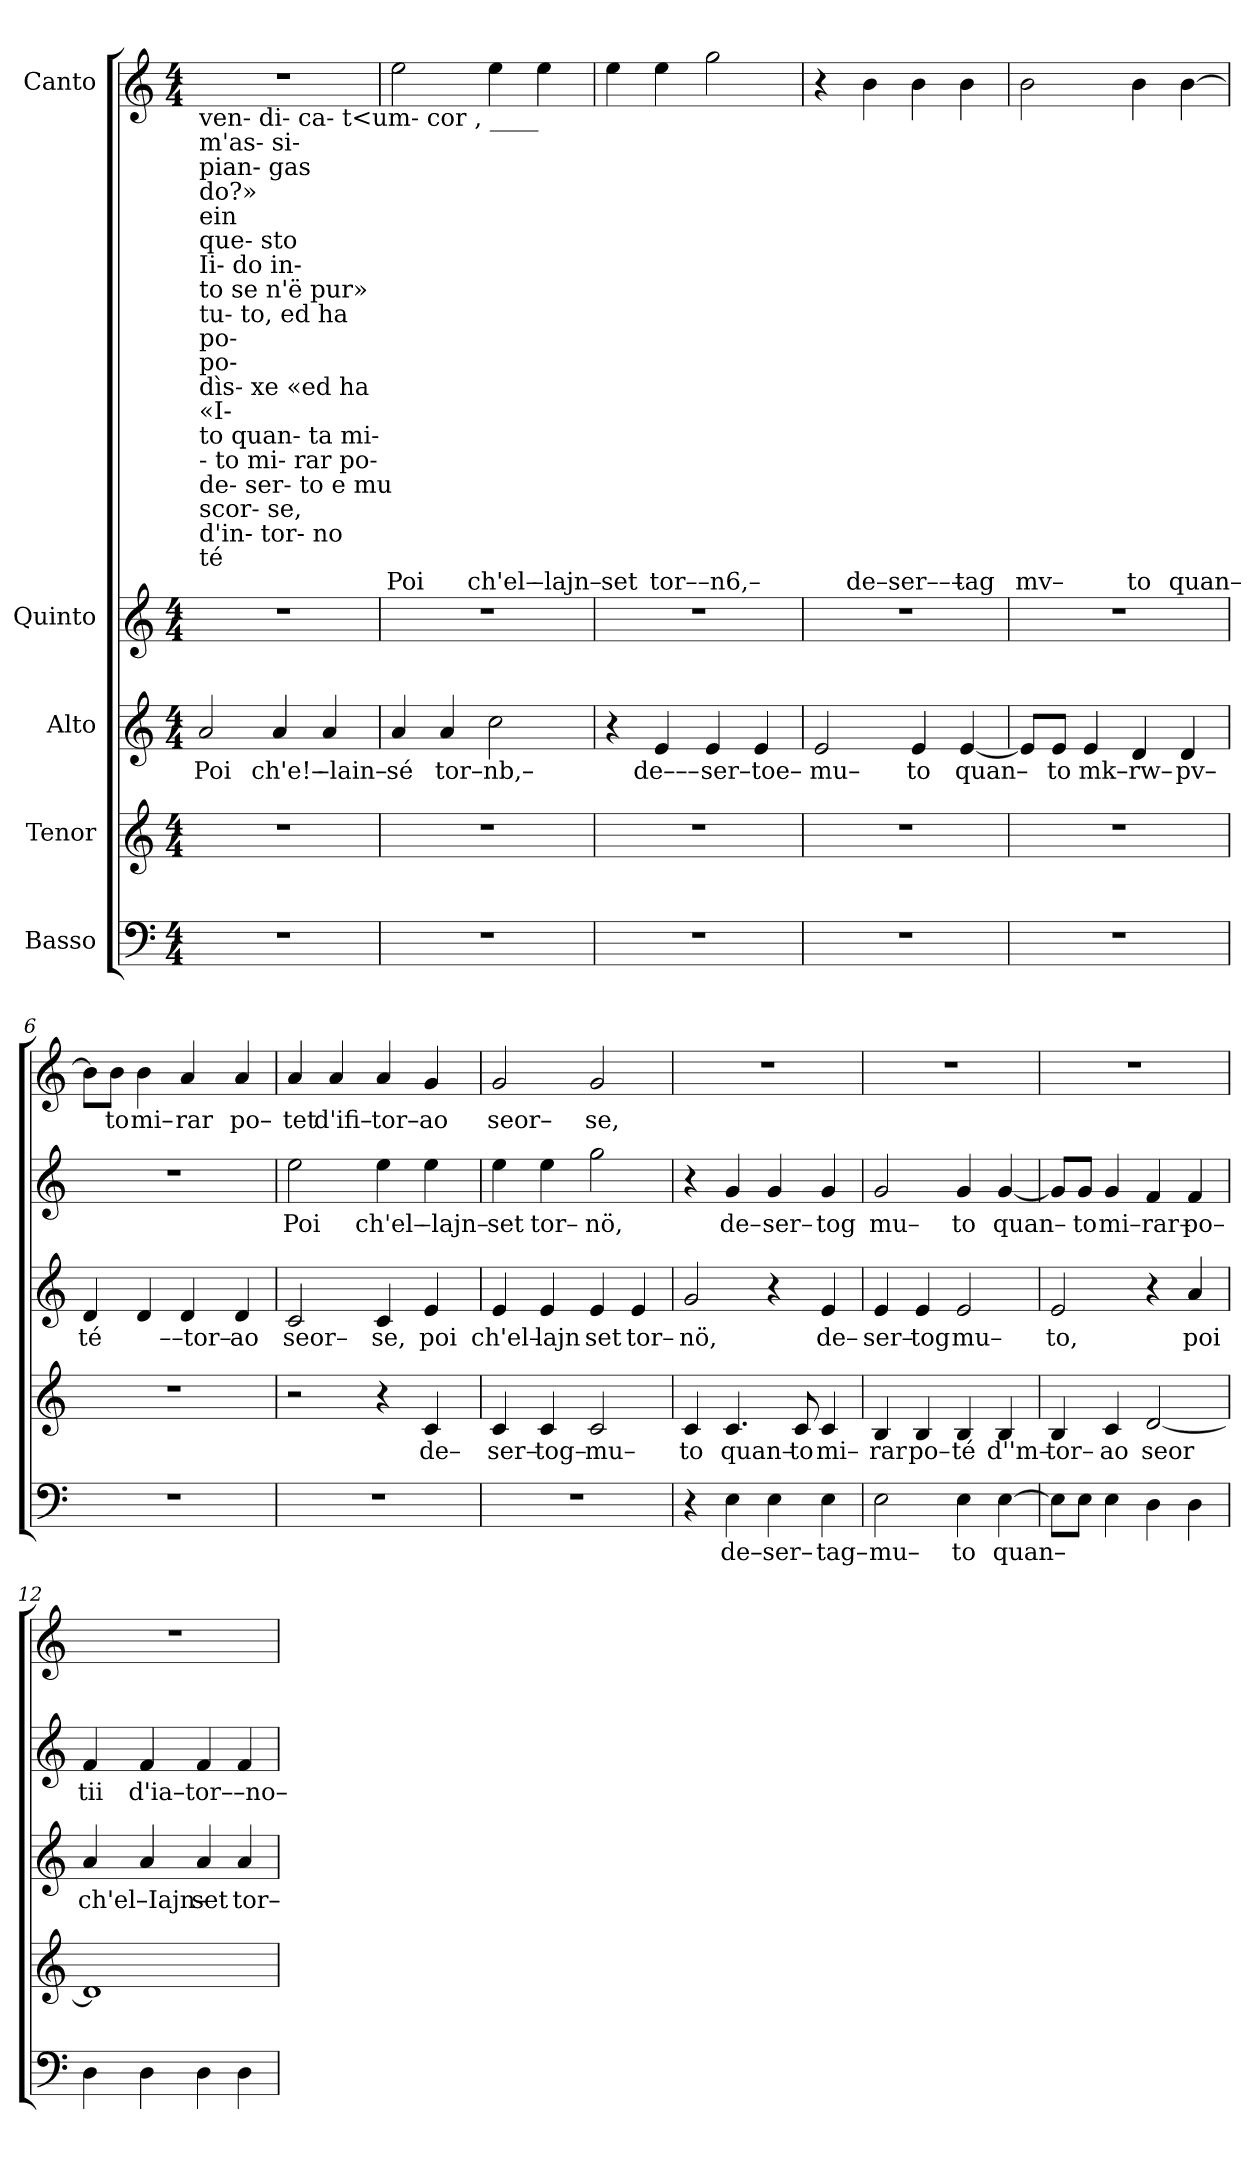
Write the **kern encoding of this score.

**kern	**text	**kern	**text	**kern	**text	**kern	**text	**kern	**text
*part5	*part5	*part4	*part4	*part3	*part3	*part2	*part2	*part1	*part1
*staff5	*staff5	*staff4	*staff4	*staff3	*staff3	*staff2	*staff2	*staff1	*staff1
*I"Basso	*	*I"Tenor	*	*I"Alto	*	*I"Quinto	*	*I"Canto	*
*clefF4	*	*clefG2	*	*clefG2	*	*clefG2	*	*clefG2	*
*k[]	*	*k[]	*	*k[]	*	*k[]	*	*k[]	*
*M4/4	*	*M4/4	*	*M4/4	*	*M4/4	*	*M4/4	*
*MM120	*	*MM120	*	*MM120	*	*MM120	*	*MM120	*
=1	=1	=1	=1	=1	=1	=1	=1	=1	=1
!	!	!	!	!	!	!	!	!LO:TX:b:t=ven- di- ca- t<um- cor , ____	!
!	!	!	!	!	!	!	!	!LO:TX:b:t=m'as- si-	!
!	!	!	!	!	!	!	!	!LO:TX:b:t=pian- gas	!
!	!	!	!	!	!	!	!	!LO:TX:b:t=do?»	!
!	!	!	!	!	!	!	!	!LO:TX:b:t=ein	!
!	!	!	!	!	!	!	!	!LO:TX:b:t=que- sto	!
!	!	!	!	!	!	!	!	!LO:TX:b:t=Ii- do in-	!
!	!	!	!	!	!	!	!	!LO:TX:b:t=to se n'ë pur»	!
!	!	!	!	!	!	!	!	!LO:TX:b:t=tu- to, ed ha	!
!	!	!	!	!	!	!	!	!LO:TX:b:t=po-	!
!	!	!	!	!	!	!	!	!LO:TX:b:t=po-	!
!	!	!	!	!	!	!	!	!LO:TX:b:t=dìs- xe «ed ha	!
!	!	!	!	!	!	!	!	!LO:TX:b:t=«I-	!
!	!	!	!	!	!	!	!	!LO:TX:b:t=to quan- ta mi-	!
!	!	!	!	!	!	!	!	!LO:TX:b:t=- to mi- rar po-	!
!	!	!	!	!	!	!	!	!LO:TX:b:t=de- ser- to e mu	!
!	!	!	!	!	!	!	!	!LO:TX:b:t=scor- se,	!
!	!	!	!	!	!	!	!	!LO:TX:b:t=d'in- tor- no	!
!	!	!	!	!	!	!	!	!LO:TX:b:t=té	!
!	!	!	!	!	!LO:LY:b	!	!	!	!
1r	.	1r	.	2a/	Poi	1r	.	1r	.
!	!	!	!	!	!LO:LY:b	!	!	!	!
.	.	.	.	4a/	ch'e!–	.	.	.	.
!	!	!	!	!	!LO:LY:b	!	!	!	!
.	.	.	.	4a/	–lain–	.	.	.	.
=2	=2	=2	=2	=2	=2	=2	=2	=2	=2
!	!	!	!	!	!LO:LY:b	!	!	!	!LO:LY:b
1r	.	1r	.	4a/	sé	1r	.	2ee\	Poi
!	!	!	!	!	!LO:LY:b	!	!	!	!
.	.	.	.	4a/	tor–nb,–	.	.	.	.
!	!	!	!	!	!	!	!	!	!LO:LY:b
.	.	.	.	2cc\	.	.	.	4ee\	ch'el–
!	!	!	!	!	!	!	!	!	!LO:LY:b
.	.	.	.	.	.	.	.	4ee\	–lajn–
=3	=3	=3	=3	=3	=3	=3	=3	=3	=3
!	!	!	!	!	!	!	!	!	!LO:LY:b
1r	.	1r	.	4r	.	1r	.	4ee\	set
!	!	!	!	!	!LO:LY:b	!	!	!	!LO:LY:b
.	.	.	.	4e/	de–––	.	.	4ee\	tor––n6,–
!	!	!	!	!	!LO:LY:b	!	!	!	!
.	.	.	.	4e/	ser–toe–	.	.	2gg\	.
.	.	.	.	4e/	.	.	.	.	.
=4	=4	=4	=4	=4	=4	=4	=4	=4	=4
!	!	!	!	!	!LO:LY:b	!	!	!	!
1r	.	1r	.	2e/	mu–	1r	.	4r	.
!	!	!	!	!	!	!	!	!	!LO:LY:b
.	.	.	.	.	.	.	.	4b\	de–ser–––
!	!	!	!	!	!LO:LY:b	!	!	!	!
.	.	.	.	4e/	to	.	.	4b\	.
!	!	!	!	!	!LO:LY:b	!	!	!	!LO:LY:b
.	.	.	.	[4e/	quan–	.	.	4b\	tag
=5	=5	=5	=5	=5	=5	=5	=5	=5	=5
!	!	!	!	!	!	!	!	!	!LO:LY:b
1r	.	1r	.	8e/L]	.	1r	.	2b\	mv–
!	!	!	!	!	!LO:LY:b	!	!	!	!
.	.	.	.	8e/J	to	.	.	.	.
!	!	!	!	!	!LO:LY:b	!	!	!	!
.	.	.	.	4e/	mk–rw–	.	.	.	.
!	!	!	!	!	!	!	!	!	!LO:LY:b
.	.	.	.	4d/	.	.	.	4b\	to
!	!	!	!	!	!LO:LY:b	!	!	!	!LO:LY:b
.	.	.	.	4d/	pv–	.	.	[4b\	quan–
=6	=6	=6	=6	=6	=6	=6	=6	=6	=6
!	!	!	!	!	!LO:LY:b	!	!	!	!
1r	.	1r	.	4d/	té	1r	.	8b\L]	.
!	!	!	!	!	!	!	!	!	!LO:LY:b
.	.	.	.	.	.	.	.	8b\J	to
!	!	!	!	!	!	!	!	!	!LO:LY:b
.	.	.	.	4d/	.	.	.	4b\	mi–
!	!	!	!	!	!LO:LY:b	!	!	!	!LO:LY:b
.	.	.	.	4d/	––tor–	.	.	4a/	rar
!	!	!	!	!	!LO:LY:b	!	!	!	!LO:LY:b
.	.	.	.	4d/	ao	.	.	4a/	po–
=7	=7	=7	=7	=7	=7	=7	=7	=7	=7
!	!	!	!	!	!LO:LY:b	!	!LO:LY:b	!	!LO:LY:b
1r	.	2r	.	2c/	seor–	2ee\	Poi	4a/	tet
!	!	!	!	!	!	!	!	!	!LO:LY:b
.	.	.	.	.	.	.	.	4a/	d'ifi–
!	!	!	!	!	!LO:LY:b	!	!LO:LY:b	!	!LO:LY:b
.	.	4r	.	4c/	se,	4ee\	ch'el–	4a/	tor–
!	!	!	!LO:LY:b	!	!LO:LY:b	!	!LO:LY:b	!	!LO:LY:b
.	.	4c/	de–	4e/	poi	4ee\	–lajn–	4g/	ao
=8	=8	=8	=8	=8	=8	=8	=8	=8	=8
!	!	!	!LO:LY:b	!	!LO:LY:b	!	!LO:LY:b	!	!LO:LY:b
1r	.	4c/	ser–	4e/	ch'el–	4ee\	set	2g/	seor–
!	!	!	!LO:LY:b	!	!LO:LY:b	!	!LO:LY:b	!	!
.	.	4c/	tog–	4e/	lajn	4ee\	tor–	.	.
!	!	!	!LO:LY:b	!	!LO:LY:b	!	!LO:LY:b	!	!LO:LY:b
.	.	2c/	mu–	4e/	set	2gg\	nö,	2g/	se,
!	!	!	!	!	!LO:LY:b	!	!	!	!
.	.	.	.	4e/	tor–	.	.	.	.
=9	=9	=9	=9	=9	=9	=9	=9	=9	=9
!	!	!	!LO:LY:b	!	!LO:LY:b	!	!	!	!
4r	.	4c/	to	2g/	nö,	4r	.	1r	.
!	!LO:LY:b	!	!LO:LY:b	!	!	!	!LO:LY:b	!	!
4E\	de–	4.c/	quan–	.	.	4g/	de–	.	.
!	!LO:LY:b	!	!	!	!	!	!LO:LY:b	!	!
4E\	ser–	.	.	4r	.	4g/	ser–	.	.
!	!	!	!LO:LY:b	!	!	!	!	!	!
.	.	8c/	to	.	.	.	.	.	.
!	!LO:LY:b	!	!LO:LY:b	!	!LO:LY:b	!	!LO:LY:b	!	!
4E\	tag–	4c/	mi–	4e/	de–	4g/	tog	.	.
=10	=10	=10	=10	=10	=10	=10	=10	=10	=10
!	!LO:LY:b	!	!LO:LY:b	!	!LO:LY:b	!	!LO:LY:b	!	!
2E\	mu–	4B/	rar	4e/	ser–	2g/	mu–	1r	.
!	!	!	!LO:LY:b	!	!LO:LY:b	!	!	!	!
.	.	4B/	po–	4e/	tog	.	.	.	.
!	!LO:LY:b	!	!LO:LY:b	!	!LO:LY:b	!	!LO:LY:b	!	!
4E\	to	4B/	té	2e/	mu–	4g/	to	.	.
!	!LO:LY:b	!	!LO:LY:b	!	!	!	!LO:LY:b	!	!
[4E\	quan–	4B/	d''m–	.	.	[4g/	quan–	.	.
=11	=11	=11	=11	=11	=11	=11	=11	=11	=11
!	!	!	!LO:LY:b	!	!LO:LY:b	!	!	!	!
8E\L]	.	4B/	tor–	2e/	to,	8g/L]	.	1r	.
!	!	!	!	!	!	!	!LO:LY:b	!	!
8E\J	.	.	.	.	.	8g/J	to	.	.
!	!	!	!LO:LY:b	!	!	!	!LO:LY:b	!	!
4E\	.	4c/	ao	.	.	4g/	mi–rar–	.	.
!	!	!	!LO:LY:b	!	!	!	!	!	!
4D\	.	[2d/	seor	4r	.	4f/	.	.	.
!	!	!	!	!	!LO:LY:b	!	!LO:LY:b	!	!
4D\	.	.	.	4a/	poi	4f/	po–	.	.
=12	=12	=12	=12	=12	=12	=12	=12	=12	=12
!	!	!	!	!	!LO:LY:b	!	!LO:LY:b	!	!
4D\	.	1d]	.	4a/	ch'el–Iajn–	4f/	tii	1r	.
!	!	!	!	!	!	!	!LO:LY:b	!	!
4D\	.	.	.	4a/	.	4f/	d'ia–tor––no–	.	.
!	!	!	!	!	!LO:LY:b	!	!	!	!
4D\	.	.	.	4a/	set	4f/	.	.	.
!	!	!	!	!	!LO:LY:b	!	!	!	!
4D\	.	.	.	4a/	tor–	4f/	.	.	.
=	=	=	=	=	=	=	=	=	=
*-	*-	*-	*-	*-	*-	*-	*-	*-	*-
